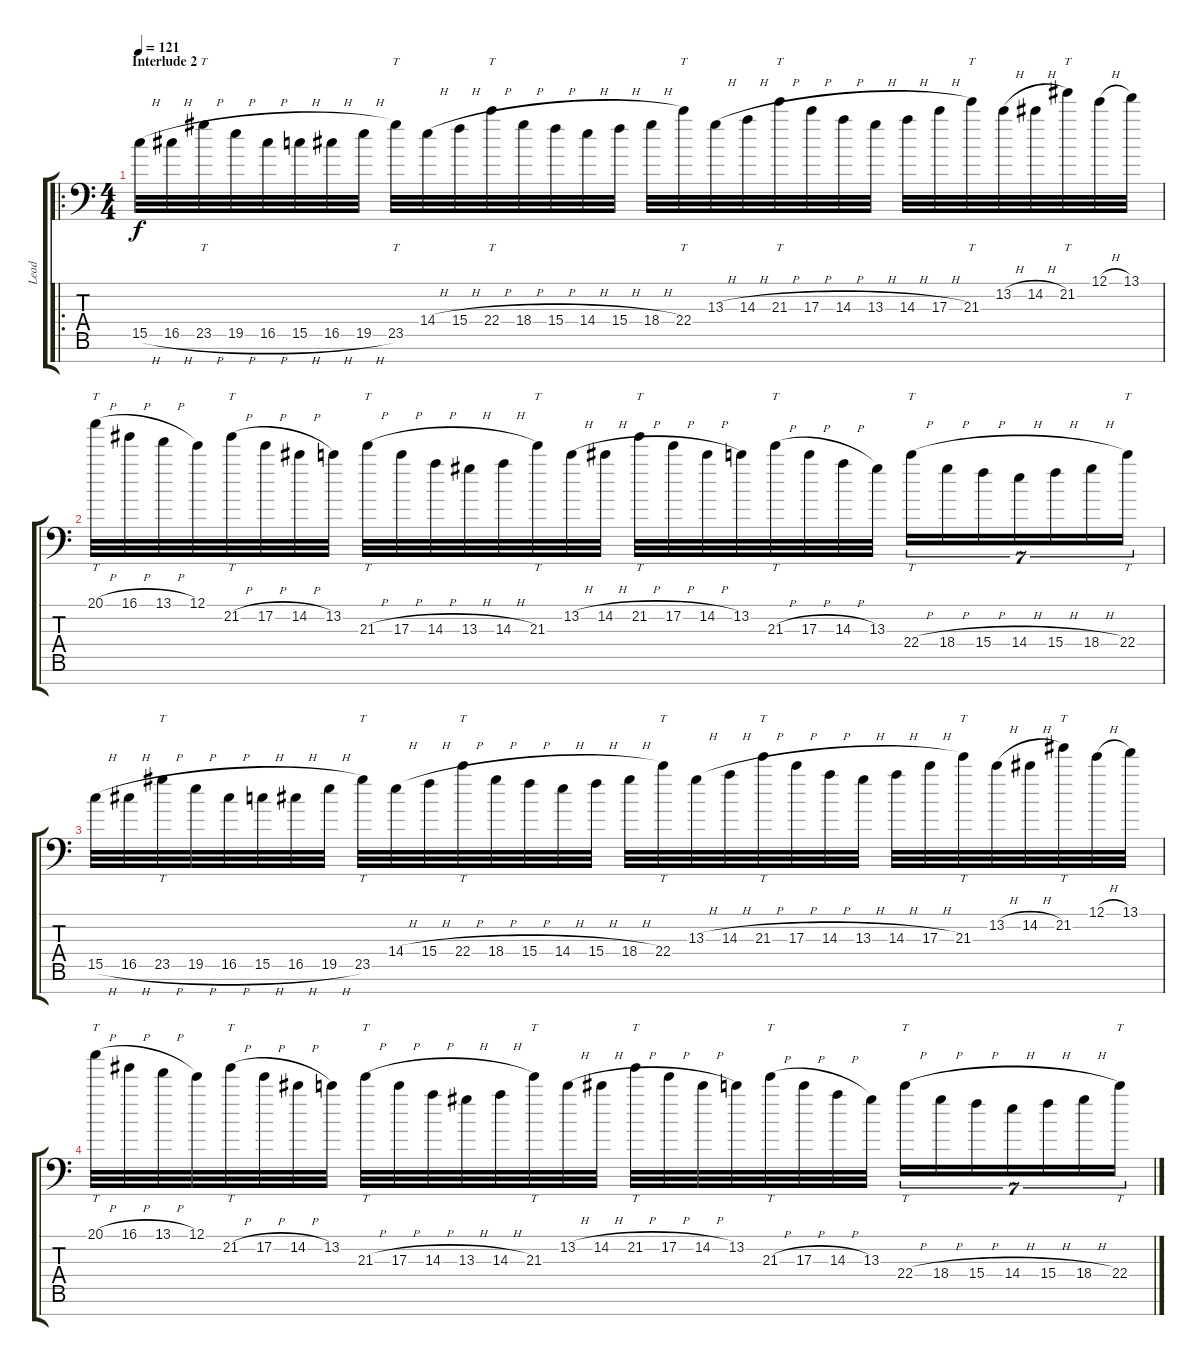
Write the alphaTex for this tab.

\track ("Lead" "Lead") {instrument distortionguitar}
\staff {score tabs}
\tuning (E4 B3 G3 D3 A2 E2 A1) {hide}
\ro
\ts (4 4)
\section ("" "Interlude 2")
\tempo 121
\clef f4
\ks c
15.5{h}.32{dy f} 16.5{h}.32 23.5{h}.32{tt} 19.5{h}.32 16.5{h}.32 15.5{h}.32 16.5{h}.32 19.5{h}.32 23.5.32{tt} 14.4{h}.32 15.4{h}.32 22.4{h}.32{tt} 18.4{h}.32 15.4{h}.32 14.4{h}.32 15.4{h}.32 18.4{h}.32 22.4.32{tt} 13.3{h}.32 14.3{h}.32 21.3{h}.32{tt} 17.3{h}.32 14.3{h}.32 13.3{h}.32 14.3{h}.32 17.3{h}.32 21.3.32{tt} 13.2{h}.32 14.2{h}.32 21.2.32{tt} 12.1{h}.32 13.1.32 |
20.1{h}.32{tt} 16.1{h}.32 13.1{h}.32 12.1.32 21.2{h}.32{tt} 17.2{h}.32 14.2{h}.32 13.2.32 21.3{h}.32{tt} 17.3{h}.32 14.3{h}.32 13.3{h}.32 14.3{h}.32 21.3.32{tt} 13.2{h}.32 14.2{h}.32 21.2{h}.32{tt} 17.2{h}.32 14.2{h}.32 13.2.32 21.3{h}.32{tt} 17.3{h}.32 14.3{h}.32 13.3.32 22.4{h}.16{tt tu (7 4)} 18.4{h}.16{tu (7 4)} 15.4{h}.16{tu (7 4)} 14.4{h}.16{tu (7 4)} 15.4{h}.16{tu (7 4)} 18.4{h}.16{tu (7 4)} 22.4.16{tt tu (7 4)} |
15.5{h}.32 16.5{h}.32 23.5{h}.32{tt} 19.5{h}.32 16.5{h}.32 15.5{h}.32 16.5{h}.32 19.5{h}.32 23.5.32{tt} 14.4{h}.32 15.4{h}.32 22.4{h}.32{tt} 18.4{h}.32 15.4{h}.32 14.4{h}.32 15.4{h}.32 18.4{h}.32 22.4.32{tt} 13.3{h}.32 14.3{h}.32 21.3{h}.32{tt} 17.3{h}.32 14.3{h}.32 13.3{h}.32 14.3{h}.32 17.3{h}.32 21.3.32{tt} 13.2{h}.32 14.2{h}.32 21.2.32{tt} 12.1{h}.32 13.1.32 |
20.1{h}.32{tt} 16.1{h}.32 13.1{h}.32 12.1.32 21.2{h}.32{tt} 17.2{h}.32 14.2{h}.32 13.2.32 21.3{h}.32{tt} 17.3{h}.32 14.3{h}.32 13.3{h}.32 14.3{h}.32 21.3.32{tt} 13.2{h}.32 14.2{h}.32 21.2{h}.32{tt} 17.2{h}.32 14.2{h}.32 13.2.32 21.3{h}.32{tt} 17.3{h}.32 14.3{h}.32 13.3.32 22.4{h}.16{tt tu (7 4)} 18.4{h}.16{tu (7 4)} 15.4{h}.16{tu (7 4)} 14.4{h}.16{tu (7 4)} 15.4{h}.16{tu (7 4)} 18.4{h}.16{tu (7 4)} 22.4.16{tt tu (7 4)}
